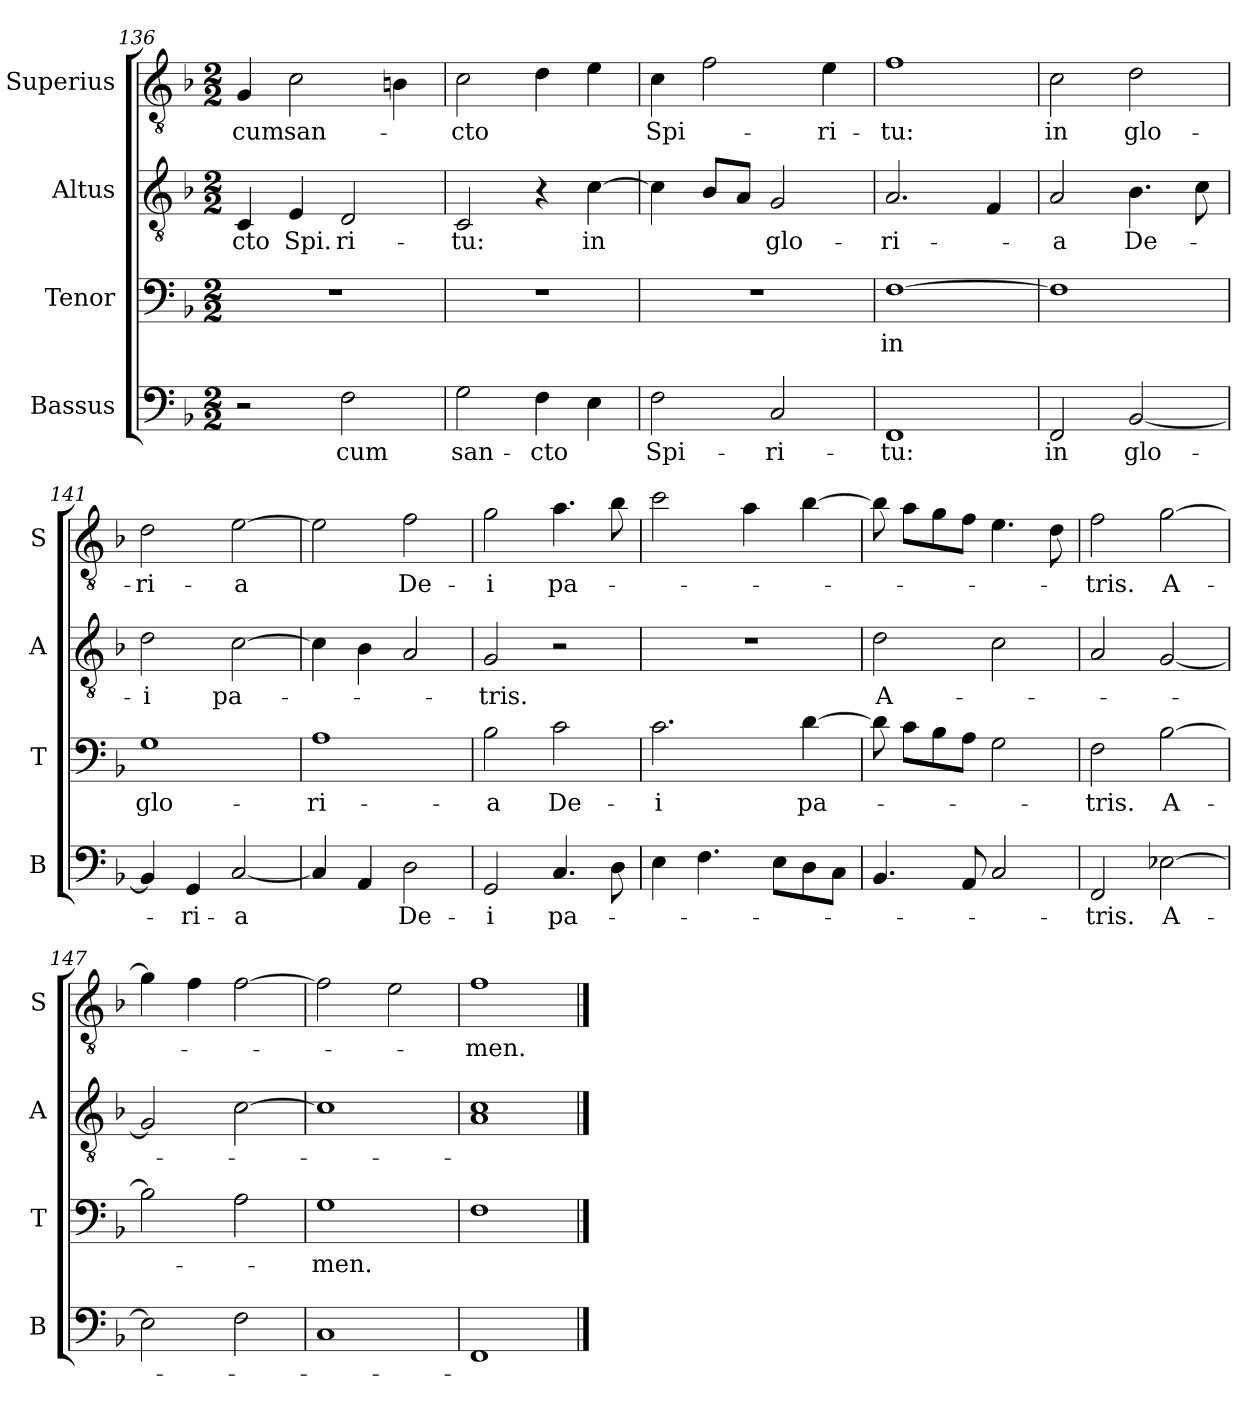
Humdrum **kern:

**kern	**text	**kern	**text	**kern	**text	**kern	**text
*part4	*part4	*part3	*part3	*part2	*part2	*part1	*part1
*staff4	*staff4	*staff3	*staff3	*staff2	*staff2	*staff1	*staff1
*I"Bassus	*	*I"Tenor	*	*I"Altus	*	*I"Superius	*
*I'B	*	*I'T	*	*I'A	*	*I'S	*
*clefF4	*	*clefF4	*	*clefGv2	*	*clefGv2	*
*k[b-]	*	*k[b-]	*	*k[b-]	*	*k[b-]	*
*d:	*	*d:	*	*d:	*	*d:	*
*M2/2	*	*M2/2	*	*M2/2	*	*M2/2	*
=136	=136	=136	=136	=136	=136	=136	=136
2r	.	1r	.	4C	-cto	4G	cum
.	.	.	.	4E	Spi.	2c	san-
2F	cum	.	.	2D	ri-	.	.
.	.	.	.	.	.	4Bn	.
=137	=137	=137	=137	=137	=137	=137	=137
2G	san-	1r	.	2C	-tu:	2c	-cto
4F	-cto	.	.	4r	.	4d	.
4E	.	.	.	[4c	in	4e	.
=138	=138	=138	=138	=138	=138	=138	=138
2F	Spi-	1r	.	4c]	.	4c	Spi-
.	.	.	.	8B-L	.	2f	.
.	.	.	.	8AJ	.	.	.
2C	-ri-	.	.	2G	glo-	.	.
.	.	.	.	.	.	4e	-ri-
=139	=139	=139	=139	=139	=139	=139	=139
1FF	-tu:	[1F	in	2.A	-ri-	1f	-tu:
.	.	.	.	4F	.	.	.
=140	=140	=140	=140	=140	=140	=140	=140
2FF	in	1F]	.	2A	-a	2c	in
[2BB-	glo-	.	.	4.B-	De-	2d	glo-
.	.	.	.	8c	.	.	.
=141	=141	=141	=141	=141	=141	=141	=141
4BB-]	.	1G	glo-	2d	-i	2d	-ri-
4GG	-ri-	.	.	.	.	.	.
[2C	-a	.	.	[2c	pa-	[2e	-a
=142	=142	=142	=142	=142	=142	=142	=142
4C]	.	1A	-ri-	4c]	.	2e]	.
4AA	.	.	.	4B-	.	.	.
2D	De-	.	.	2A	.	2f	De-
=143	=143	=143	=143	=143	=143	=143	=143
2GG	-i	2B-	-a	2G	-tris.	2g	-i
4.C	pa-	2c	De-	2r	.	4.a	pa-
8D	.	.	.	.	.	8b-	.
=144	=144	=144	=144	=144	=144	=144	=144
4E	.	2.c	-i	1r	.	2cc	.
4.F	.	.	.	.	.	.	.
.	.	.	.	.	.	4a	.
8EL	.	.	.	.	.	.	.
8D	.	[4d	pa-	.	.	[4b-	.
8CJ	.	.	.	.	.	.	.
=145	=145	=145	=145	=145	=145	=145	=145
4.BB-	.	8d]	.	2d	A-	8b-]	.
.	.	8cL	.	.	.	8aL	.
.	.	8B-	.	.	.	8g	.
8AA	.	8AJ	.	.	.	8fJ	.
2C	.	2G	.	2c	.	4.e	.
.	.	.	.	.	.	8d	.
=146	=146	=146	=146	=146	=146	=146	=146
2FF	-tris.	2F	-tris.	2A	.	2f	-tris.
[2E-X	A-	[2B-	A-	[2G	.	[2g	A-
=147	=147	=147	=147	=147	=147	=147	=147
2E-]	.	2B-]	.	2G]	.	4g]	.
.	.	.	.	.	.	4f	.
2F	.	2A	.	[2c	.	[2f	.
=148	=148	=148	=148	=148	=148	=148	=148
1C	.	1G	-men.	1c]	.	2f]	.
.	.	.	.	.	.	2e	.
=149	=149	=149	=149	=149	=149	=149	=149
*	*	*	*	*^	*	*	*
1FF	.	1F	.	1A\	1c/	.	1f	-men.
*	*	*	*	*v	*v	*	*	*
==	==	==	==	==	==	==	==
*-	*-	*-	*-	*-	*-	*-	*-
